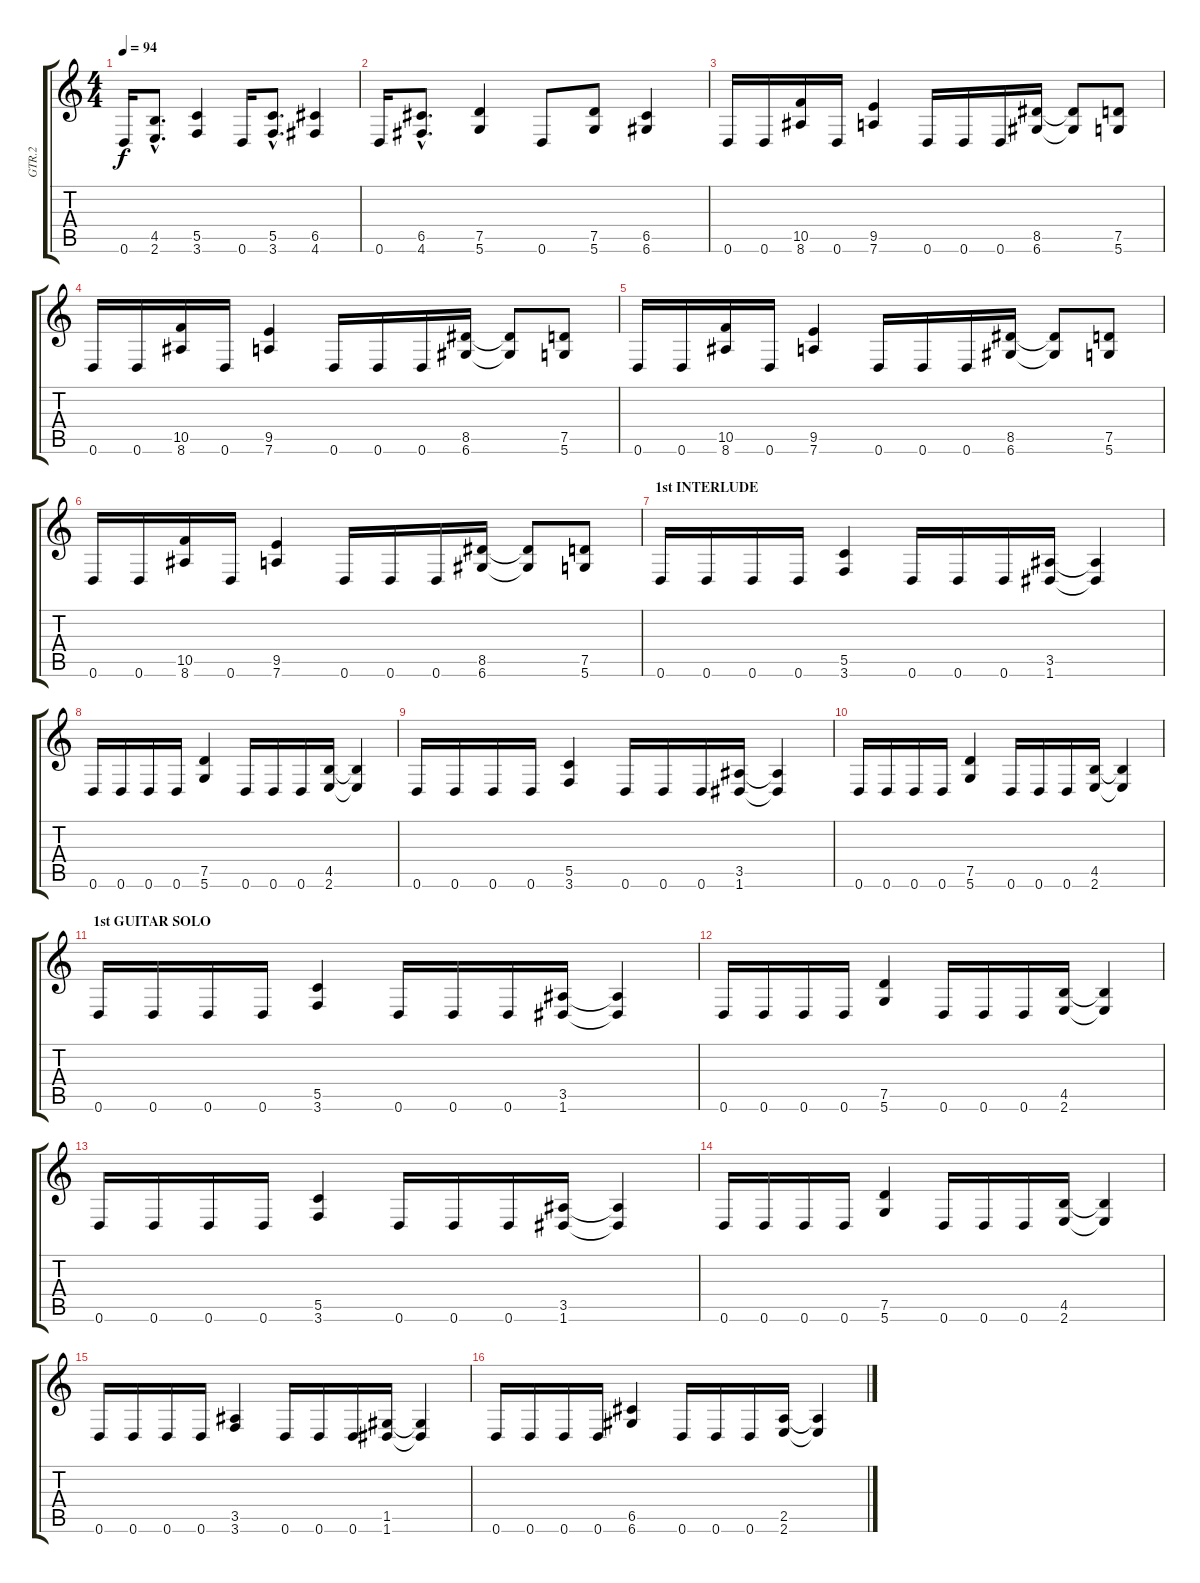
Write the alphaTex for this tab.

\track ("GTR.2" "GTR.2") {instrument distortionguitar}
\staff {score tabs}
\tuning (D4 A3 F3 C3 G2 D2) {hide}
\ts (4 4)
\tempo 94
\clef g2
\ks c
0.6.16{dy f} (4.5{hac} 2.6{hac}).8{d} (5.5 3.6).4 0.6.16 (5.5{hac} 3.6{hac}).8{d} (6.5 4.6).4 |
0.6.16 (6.5{hac} 4.6{hac}).8{d} (7.5 5.6).4 0.6.8 (7.5 5.6).8 (6.5 6.6).4 |
0.6.16 0.6.16 (10.5 8.6).16 0.6.16 (9.5 7.6).4 0.6.16 0.6.16 0.6.16 (8.5 6.6).16 (8.5{t} 6.6{t}).8 (7.5 5.6).8 |
0.6.16 0.6.16 (10.5 8.6).16 0.6.16 (9.5 7.6).4 0.6.16 0.6.16 0.6.16 (8.5 6.6).16 (8.5{t} 6.6{t}).8 (7.5 5.6).8 |
0.6.16 0.6.16 (10.5 8.6).16 0.6.16 (9.5 7.6).4 0.6.16 0.6.16 0.6.16 (8.5 6.6).16 (8.5{t} 6.6{t}).8 (7.5 5.6).8 |
0.6.16 0.6.16 (10.5 8.6).16 0.6.16 (9.5 7.6).4 0.6.16 0.6.16 0.6.16 (8.5 6.6).16 (8.5{t} 6.6{t}).8 (7.5 5.6).8 |
\section ("" "1st INTERLUDE")
0.6.16 0.6.16 0.6.16 0.6.16 (5.5 3.6).4 0.6.16 0.6.16 0.6.16 (3.5 1.6).16 (3.5{t} 1.6{t}).4 |
0.6.16 0.6.16 0.6.16 0.6.16 (7.5 5.6).4 0.6.16 0.6.16 0.6.16 (4.5 2.6).16 (4.5{t} 2.6{t}).4 |
0.6.16 0.6.16 0.6.16 0.6.16 (5.5 3.6).4 0.6.16 0.6.16 0.6.16 (3.5 1.6).16 (3.5{t} 1.6{t}).4 |
0.6.16 0.6.16 0.6.16 0.6.16 (7.5 5.6).4 0.6.16 0.6.16 0.6.16 (4.5 2.6).16 (4.5{t} 2.6{t}).4 |
\section ("" "1st GUITAR SOLO")
0.6.16 0.6.16 0.6.16 0.6.16 (5.5 3.6).4 0.6.16 0.6.16 0.6.16 (3.5 1.6).16 (3.5{t} 1.6{t}).4 |
0.6.16 0.6.16 0.6.16 0.6.16 (7.5 5.6).4 0.6.16 0.6.16 0.6.16 (4.5 2.6).16 (4.5{t} 2.6{t}).4 |
0.6.16 0.6.16 0.6.16 0.6.16 (5.5 3.6).4 0.6.16 0.6.16 0.6.16 (3.5 1.6).16 (3.5{t} 1.6{t}).4 |
0.6.16 0.6.16 0.6.16 0.6.16 (7.5 5.6).4 0.6.16 0.6.16 0.6.16 (4.5 2.6).16 (4.5{t} 2.6{t}).4 |
0.6.16 0.6.16 0.6.16 0.6.16 (3.5 3.6).4 0.6.16 0.6.16 0.6.16 (1.5 1.6).16 (1.5{t} 1.6{t}).4 |
0.6.16 0.6.16 0.6.16 0.6.16 (6.5 6.6).4 0.6.16 0.6.16 0.6.16 (2.5 2.6).16 (2.5{t} 2.6{t}).4
